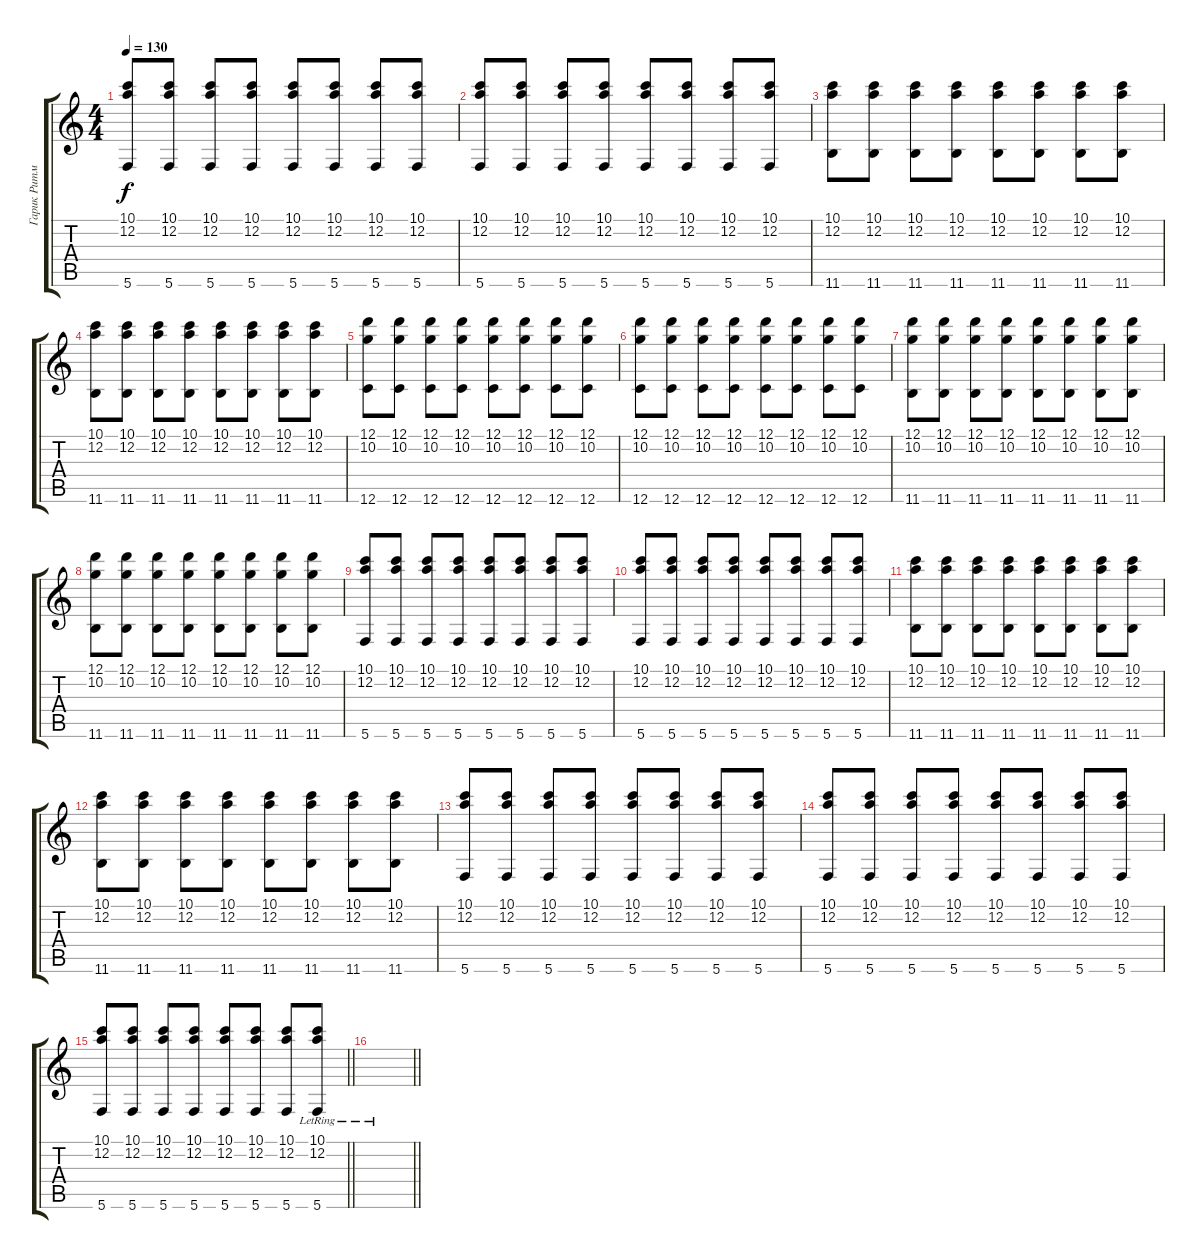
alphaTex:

\track ("Гарик Ритм" "Гарик Ритм") {instrument electricguitarclean}
\staff {score tabs}
\tuning (D4 A3 F3 C3 G2 C2) {hide}
\ts (4 4)
\tempo 130
\clef g2
\ks c
(10.1 12.2 5.6).8{dy f} (10.1 12.2 5.6).8 (10.1 12.2 5.6).8 (10.1 12.2 5.6).8 (10.1 12.2 5.6).8 (10.1 12.2 5.6).8 (10.1 12.2 5.6).8 (10.1 12.2 5.6).8 |
(10.1 12.2 5.6).8 (10.1 12.2 5.6).8 (10.1 12.2 5.6).8 (10.1 12.2 5.6).8 (10.1 12.2 5.6).8 (10.1 12.2 5.6).8 (10.1 12.2 5.6).8 (10.1 12.2 5.6).8 |
(10.1 12.2 11.6).8 (10.1 12.2 11.6).8 (10.1 12.2 11.6).8 (10.1 12.2 11.6).8 (10.1 12.2 11.6).8 (10.1 12.2 11.6).8 (10.1 12.2 11.6).8 (10.1 12.2 11.6).8 |
(10.1 12.2 11.6).8 (10.1 12.2 11.6).8 (10.1 12.2 11.6).8 (10.1 12.2 11.6).8 (10.1 12.2 11.6).8 (10.1 12.2 11.6).8 (10.1 12.2 11.6).8 (10.1 12.2 11.6).8 |
(12.1 10.2 12.6).8 (12.1 10.2 12.6).8 (12.1 10.2 12.6).8 (12.1 10.2 12.6).8 (12.1 10.2 12.6).8 (12.1 10.2 12.6).8 (12.1 10.2 12.6).8 (12.1 10.2 12.6).8 |
(12.1 10.2 12.6).8 (12.1 10.2 12.6).8 (12.1 10.2 12.6).8 (12.1 10.2 12.6).8 (12.1 10.2 12.6).8 (12.1 10.2 12.6).8 (12.1 10.2 12.6).8 (12.1 10.2 12.6).8 |
(12.1 10.2 11.6).8 (12.1 10.2 11.6).8 (12.1 10.2 11.6).8 (12.1 10.2 11.6).8 (12.1 10.2 11.6).8 (12.1 10.2 11.6).8 (12.1 10.2 11.6).8 (12.1 10.2 11.6).8 |
(12.1 10.2 11.6).8 (12.1 10.2 11.6).8 (12.1 10.2 11.6).8 (12.1 10.2 11.6).8 (12.1 10.2 11.6).8 (12.1 10.2 11.6).8 (12.1 10.2 11.6).8 (12.1 10.2 11.6).8 |
(10.1 12.2 5.6).8 (10.1 12.2 5.6).8 (10.1 12.2 5.6).8 (10.1 12.2 5.6).8 (10.1 12.2 5.6).8 (10.1 12.2 5.6).8 (10.1 12.2 5.6).8 (10.1 12.2 5.6).8 |
(10.1 12.2 5.6).8 (10.1 12.2 5.6).8 (10.1 12.2 5.6).8 (10.1 12.2 5.6).8 (10.1 12.2 5.6).8 (10.1 12.2 5.6).8 (10.1 12.2 5.6).8 (10.1 12.2 5.6).8 |
(10.1 12.2 11.6).8 (10.1 12.2 11.6).8 (10.1 12.2 11.6).8 (10.1 12.2 11.6).8 (10.1 12.2 11.6).8 (10.1 12.2 11.6).8 (10.1 12.2 11.6).8 (10.1 12.2 11.6).8 |
(10.1 12.2 11.6).8 (10.1 12.2 11.6).8 (10.1 12.2 11.6).8 (10.1 12.2 11.6).8 (10.1 12.2 11.6).8 (10.1 12.2 11.6).8 (10.1 12.2 11.6).8 (10.1 12.2 11.6).8 |
(10.1 12.2 5.6).8 (10.1 12.2 5.6).8 (10.1 12.2 5.6).8 (10.1 12.2 5.6).8 (10.1 12.2 5.6).8 (10.1 12.2 5.6).8 (10.1 12.2 5.6).8 (10.1 12.2 5.6).8 |
(10.1 12.2 5.6).8 (10.1 12.2 5.6).8 (10.1 12.2 5.6).8 (10.1 12.2 5.6).8 (10.1 12.2 5.6).8 (10.1 12.2 5.6).8 (10.1 12.2 5.6).8 (10.1 12.2 5.6).8 |
\barLineRight lightlight
(10.1 12.2 5.6).8 (10.1 12.2 5.6).8 (10.1 12.2 5.6).8 (10.1 12.2 5.6).8 (10.1 12.2 5.6).8 (10.1 12.2 5.6).8 (10.1 12.2 5.6).8 (10.1{lr} 12.2{lr} 5.6{lr}).8 |
\barLineRight lightlight
